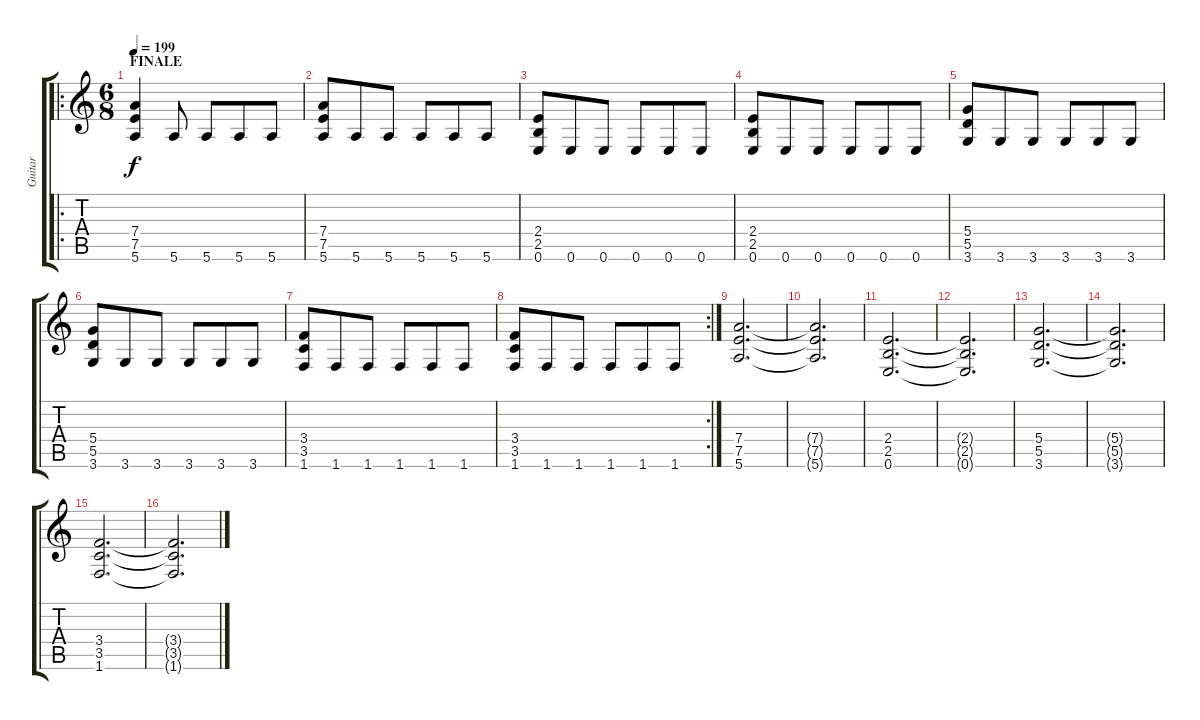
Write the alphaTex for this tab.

\track ("Guitar" "Guitar") {instrument overdrivenguitar}
\staff {score tabs}
\tuning (E4 B3 G3 D3 A2 E2) {hide}
\ro
\ts (6 8)
\section ("" "FINALE")
\tempo 199
\clef g2
\ks c
(7.4 7.5 5.6).4{dy f} 5.6.8 5.6.8 5.6.8 5.6.8 |
(7.4 7.5 5.6).8 5.6.8 5.6.8 5.6.8 5.6.8 5.6.8 |
(2.4 2.5 0.6).8 0.6.8 0.6.8 0.6.8 0.6.8 0.6.8 |
(2.4 2.5 0.6).8 0.6.8 0.6.8 0.6.8 0.6.8 0.6.8 |
(5.4 5.5 3.6).8 3.6.8 3.6.8 3.6.8 3.6.8 3.6.8 |
(5.4 5.5 3.6).8 3.6.8 3.6.8 3.6.8 3.6.8 3.6.8 |
(3.4 3.5 1.6).8 1.6.8 1.6.8 1.6.8 1.6.8 1.6.8 |
\rc 2
(3.4 3.5 1.6).8 1.6.8 1.6.8 1.6.8 1.6.8 1.6.8 |
(7.4 7.5 5.6).2{d} |
(7.4{t} 7.5{t} 5.6{t}).2{d} |
(2.4 2.5 0.6).2{d} |
(2.4{t} 2.5{t} 0.6{t}).2{d} |
(5.4 5.5 3.6).2{d} |
(5.4{t} 5.5{t} 3.6{t}).2{d} |
(3.4 3.5 1.6).2{d} |
(3.4{t} 3.5{t} 1.6{t}).2{d}
